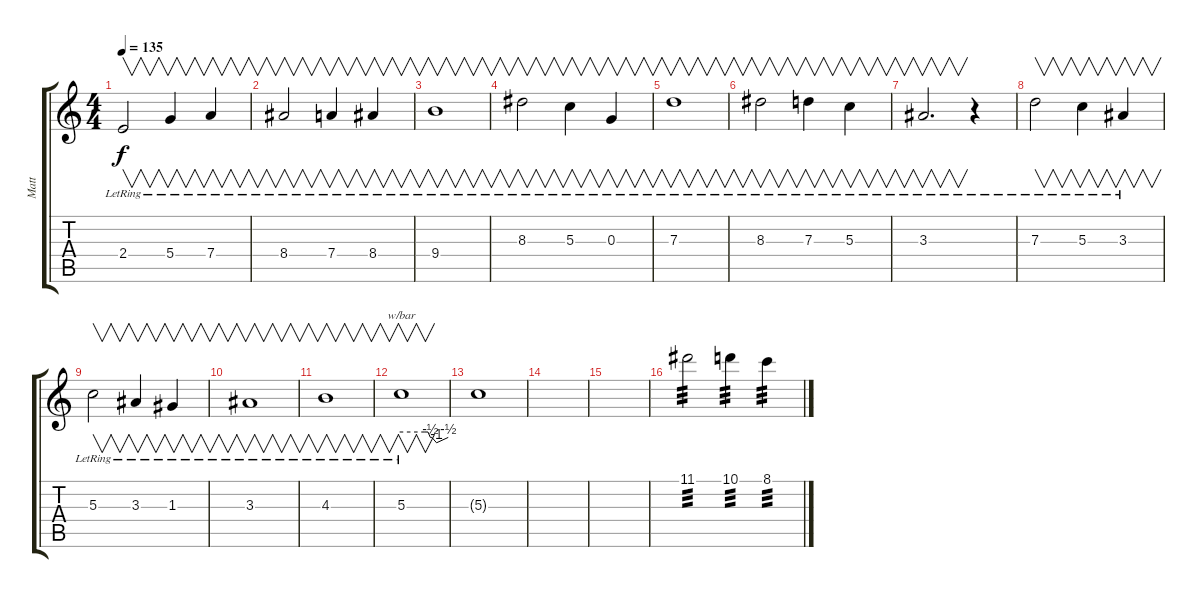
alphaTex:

\track ("Matt" "Matt") {instrument distortionguitar}
\staff {score tabs}
\tuning (E4 B3 G3 D3 A2 E2) {hide}
\ts (4 4)
\tempo 135
\clef g2
\ks c
2.4{lr}.2{v dy f} 5.4{lr}.4{v} 7.4{lr}.4{v} |
8.4{lr}.2{v} 7.4{lr}.4{v} 8.4{lr}.4{v} |
9.4{lr}.1{v} |
8.3{lr}.2{v} 5.3{lr}.4{v} 0.3{lr}.4{v} |
7.3{lr}.1{v} |
8.3{lr}.2{v} 7.3{lr}.4{v} 5.3{lr}.4{v} |
3.3{lr}.2{v d} r.4 |
7.3{lr}.2{v} 5.3{lr}.4{v} 3.3{lr}.4{v} |
5.3{lr}.2{v} 3.3{lr}.4{v} 1.3{lr}.4{v} |
3.3{lr}.1{v} |
4.3{lr}.1{v} |
5.3{lr}.1{v tbe (custom default 0 0 30 0 34 0 37 -2 39 -2 45 -4 60 -2)} |
5.3{t}.1 |
|
|
11.1.2{tp 3} 10.1.4{tp 3} 8.1.4{tp 3}
